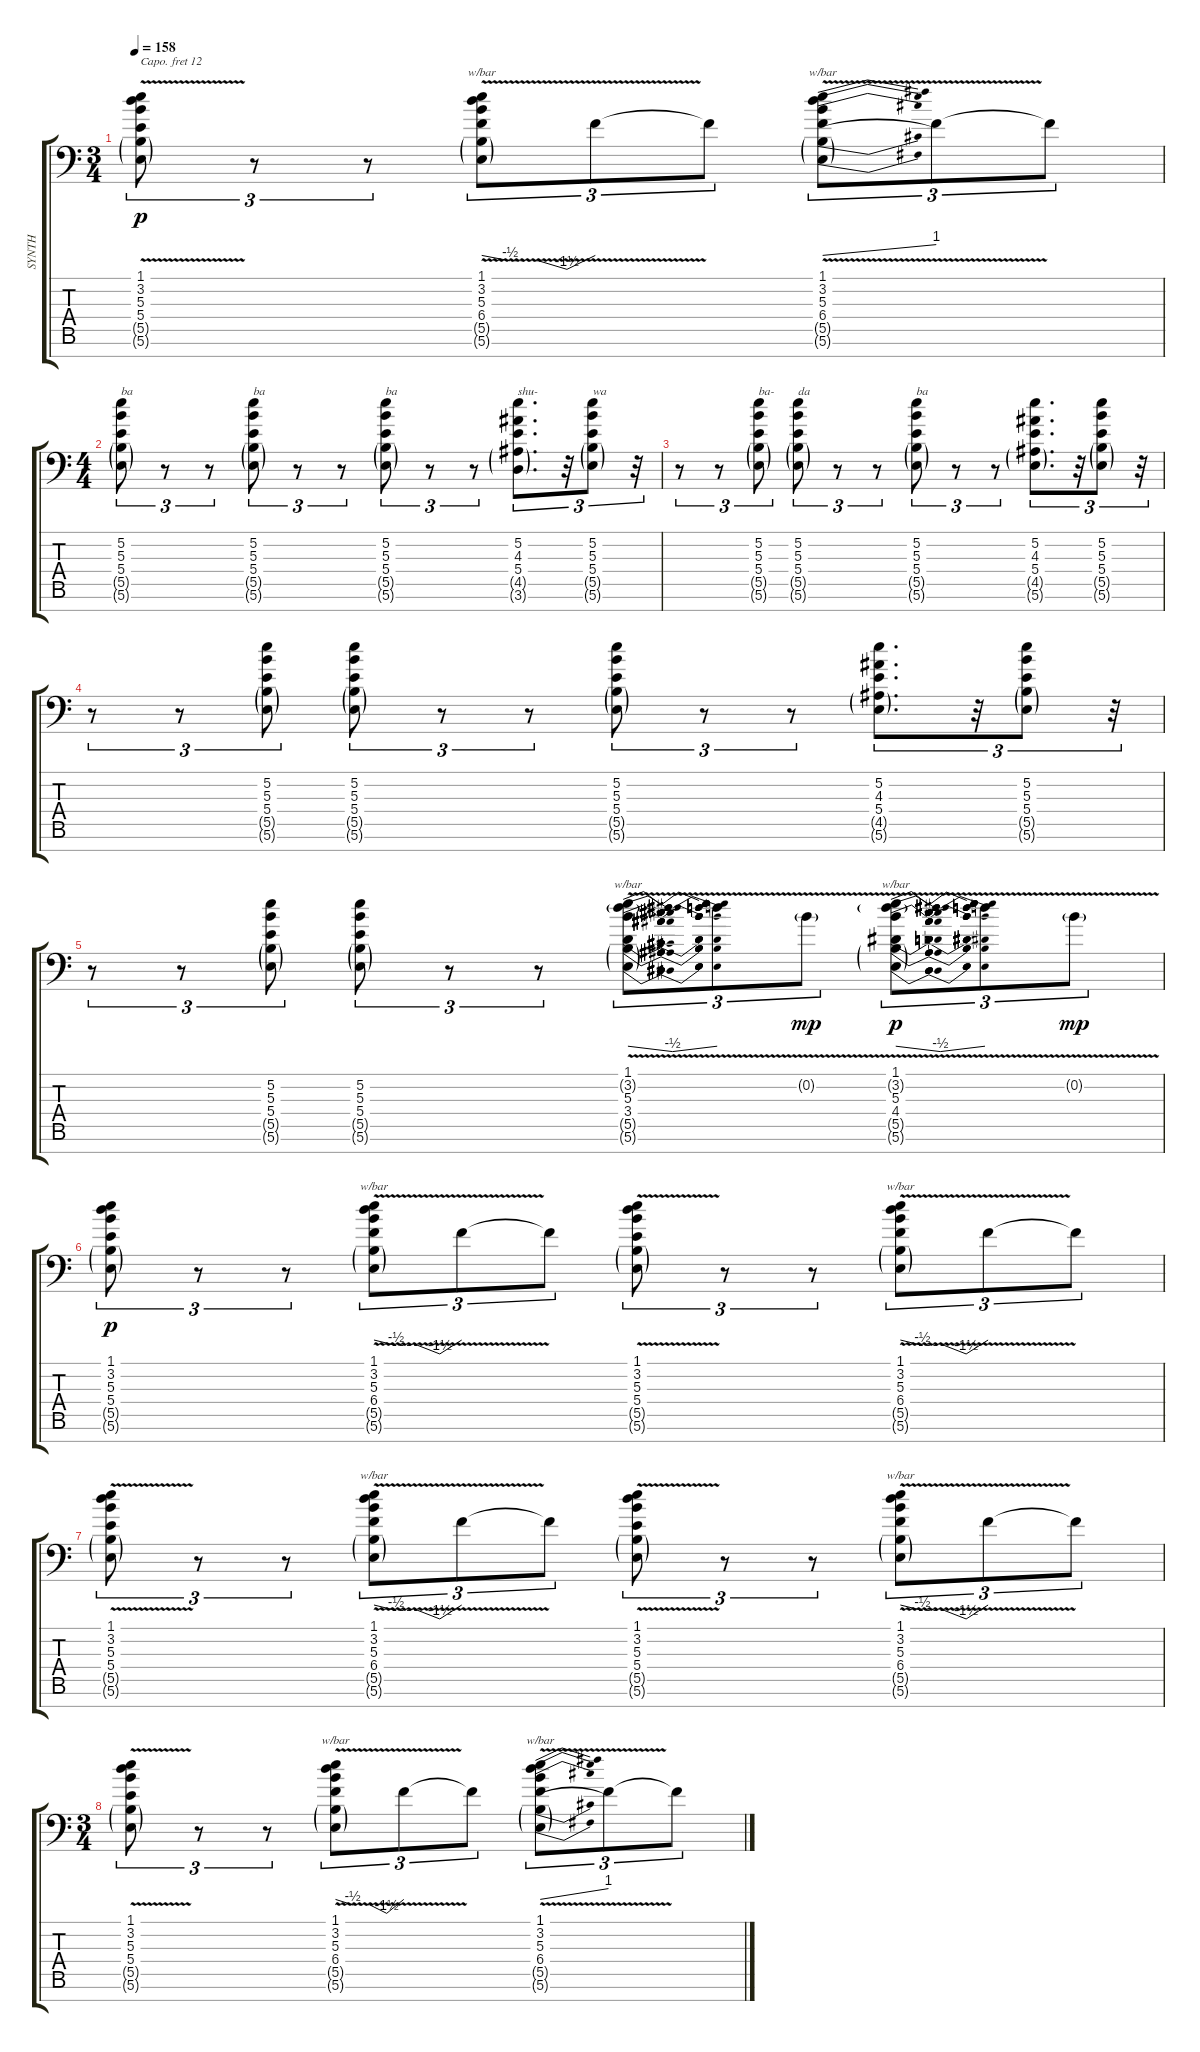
\track ("SYNTH" "SYNTH") {instrument synthbrass2}
\staff {score tabs}
\capo 12
\tuning (Eb4 B3 Gb3 B2 Gb2 B1 B-1) {hide}
\ts (3 4)
\tempo 158
\clef f4
\ks c
(1.1 3.2{v} 5.3{v} 5.4 5.5{v g} 5.6{v g}).8{tu (3 2) dy p} r.8{tu (3 2)} r.8{tu (3 2)} (1.1{v} 3.2{v} 5.3{v} 6.4{v} 5.5{v g} 5.6{v g}).8{tu (3 2) tbe (custom default 0 0 15 -2 30 -2 45 -6 60 0)} 6.4{t}.8{tu (3 2)} 6.4{t}.8{tu (3 2)} (1.1{v} 3.2{v} 5.3{v} 6.4{v} 5.5{v g} 5.6{v g}).8{tu (3 2) tbe (dive default 0 0 60 4)} 6.4{t}.8{tu (3 2)} 6.4{t}.8{tu (3 2)} |
\ts (4 4)
(5.2 5.3 5.4 5.5{g} 5.6{g}).8{tu (3 2) txt "ba"} r.8{tu (3 2)} r.8{tu (3 2)} (5.2 5.3 5.4 5.5{g} 5.6{g}).8{tu (3 2) txt "ba"} r.8{tu (3 2)} r.8{tu (3 2)} (5.2 5.3 5.4 5.5{g} 5.6{g}).8{tu (3 2) txt "ba"} r.8{tu (3 2)} r.8{tu (3 2)} (5.2 4.3 5.4 4.5{g} 3.6{g}).8{d tu (3 2) txt "shu-"} r.32{tu (3 2)} (5.2 5.3 5.4 5.5{g} 5.6{g}).8{tu (3 2) txt "wa"} r.32{tu (3 2)} |
r.8{tu (3 2)} r.8{tu (3 2)} (5.2 5.3 5.4 5.5{g} 5.6{g}).8{tu (3 2) txt "ba-"} (5.2 5.3 5.4 5.5{g} 5.6{g}).8{tu (3 2) txt "da"} r.8{tu (3 2)} r.8{tu (3 2)} (5.2 5.3 5.4 5.5{g} 5.6{g}).8{tu (3 2) txt "ba"} r.8{tu (3 2)} r.8{tu (3 2)} (5.2 4.3 5.4 4.5{g} 5.6{g}).8{d tu (3 2)} r.32{tu (3 2)} (5.2 5.3 5.4 5.5{g} 5.6{g}).8{tu (3 2)} r.32{tu (3 2)} |
r.8{tu (3 2)} r.8{tu (3 2)} (5.2 5.3 5.4 5.5{g} 5.6{g}).8{tu (3 2)} (5.2 5.3 5.4 5.5{g} 5.6{g}).8{tu (3 2)} r.8{tu (3 2)} r.8{tu (3 2)} (5.2 5.3 5.4 5.5{g} 5.6{g}).8{tu (3 2)} r.8{tu (3 2)} r.8{tu (3 2)} (5.2 4.3 5.4 4.5{g} 5.6{g}).8{d tu (3 2)} r.32{tu (3 2)} (5.2 5.3 5.4 5.5{g} 5.6{g}).8{tu (3 2)} r.32{tu (3 2)} |
r.8{tu (3 2)} r.8{tu (3 2)} (5.2 5.3 5.4 5.5{g} 5.6{g}).8{tu (3 2)} (5.2 5.3 5.4 5.5{g} 5.6{g}).8{tu (3 2)} r.8{tu (3 2)} r.8{tu (3 2)} (1.1 3.2{v g} 5.3 3.4 5.5{g} 5.6{g}).8{tu (3 2) tbe (dip default 0 0 30 -2 60 0)} 3.2{t}.8{tu (3 2)} 0.2{v g}.8{tu (3 2) dy mp} (1.1 3.2{v g} 5.3 4.4{v} 5.5{g} 5.6{g}).8{tu (3 2) tbe (dip default 0 0 30 -2 60 0) dy p} 3.2{t}.8{tu (3 2)} 0.2{v g}.8{tu (3 2) dy mp} |
(1.1 3.2 5.3 5.4 5.5{g} 5.6{g}).8{tu (3 2) dy p} r.8{tu (3 2)} r.8{tu (3 2)} (1.1 3.2 5.3 6.4{v} 5.5{g} 5.6{g}).8{tu (3 2) tbe (custom default 0 0 15 -2 30 -2 45 -6 60 0)} 6.4{t}.8{tu (3 2)} 6.4{t}.8{tu (3 2)} (1.1 3.2{v} 5.3 5.4 5.5{g} 5.6{g}).8{tu (3 2)} r.8{tu (3 2)} r.8{tu (3 2)} (1.1{v} 3.2{v} 5.3 6.4{v} 5.5{g} 5.6{g}).8{tu (3 2) tbe (custom default 0 0 15 -2 30 -2 45 -6 60 0)} 6.4{t}.8{tu (3 2)} 6.4{t}.8{tu (3 2)} |
(1.1 3.2{v} 5.3{v} 5.4 5.5{g} 5.6{g}).8{tu (3 2)} r.8{tu (3 2)} r.8{tu (3 2)} (1.1{v} 3.2{v} 5.3 6.4{v} 5.5{v g} 5.6{g}).8{tu (3 2) tbe (custom default 0 0 15 -2 30 -2 45 -6 60 0)} 6.4{t}.8{tu (3 2)} 6.4{t}.8{tu (3 2)} (1.1{v} 3.2{v} 5.3 5.4{v} 5.5{g} 5.6{g}).8{tu (3 2)} r.8{tu (3 2)} r.8{tu (3 2)} (1.1{v} 3.2{v} 5.3{v} 6.4{v} 5.5{g} 5.6{v g}).8{tu (3 2) tbe (custom default 0 0 15 -2 30 -2 45 -6 60 0)} 6.4{t}.8{tu (3 2)} 6.4{t}.8{tu (3 2)} |
\ts (3 4)
(1.1 3.2{v} 5.3{v} 5.4 5.5{v g} 5.6{v g}).8{tu (3 2)} r.8{tu (3 2)} r.8{tu (3 2)} (1.1{v} 3.2{v} 5.3{v} 6.4{v} 5.5{v g} 5.6{v g}).8{tu (3 2) tbe (custom default 0 0 15 -2 30 -2 45 -6 60 0)} 6.4{t}.8{tu (3 2)} 6.4{t}.8{tu (3 2)} (1.1{v} 3.2{v} 5.3{v} 6.4{v} 5.5{v g} 5.6{v g}).8{tu (3 2) tbe (dive default 0 0 60 4)} 6.4{t}.8{tu (3 2)} 6.4{t}.8{tu (3 2)}
